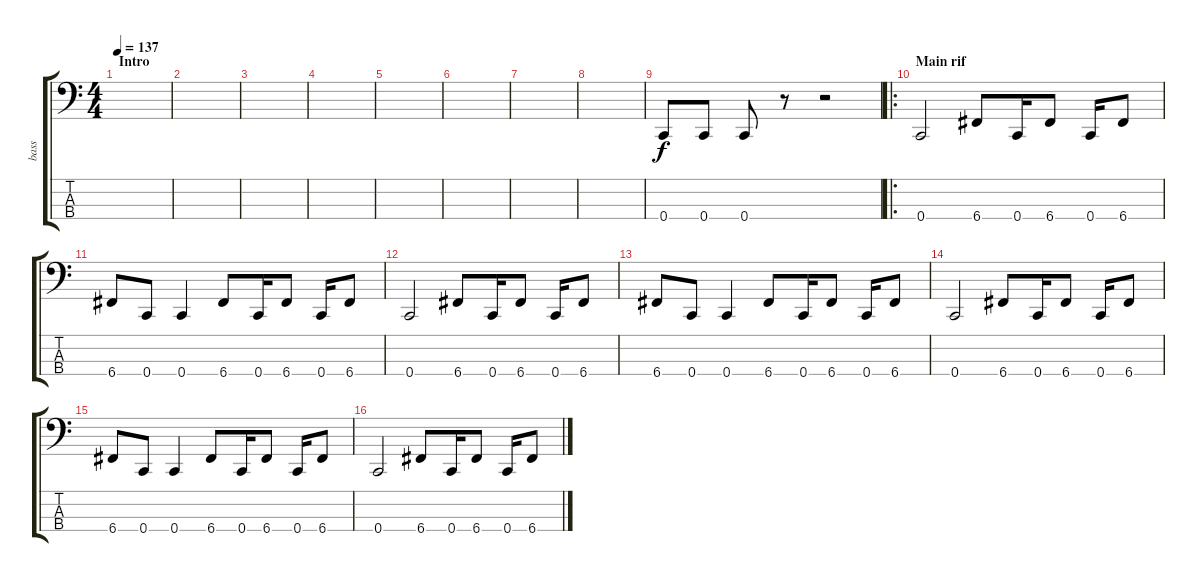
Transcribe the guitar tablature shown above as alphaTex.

\track ("bass" "bass") {instrument electricbasspick}
\staff {score tabs}
\tuning (F2 C2 G1 C1) {hide}
\ts (4 4)
\section ("" "Intro")
\tempo 137
\clef f4
\ks c
|
|
|
|
|
|
|
|
0.4.8 0.4.8 0.4.8 r.8 r.2 |
\ro
\section ("" "Main rif")
0.4.2 6.4.8 0.4.16 6.4.8 0.4.16 6.4.8 |
6.4.8 0.4.8 0.4.4 6.4.8 0.4.16 6.4.8 0.4.16 6.4.8 |
0.4.2 6.4.8 0.4.16 6.4.8 0.4.16 6.4.8 |
6.4.8 0.4.8 0.4.4 6.4.8 0.4.16 6.4.8 0.4.16 6.4.8 |
0.4.2 6.4.8 0.4.16 6.4.8 0.4.16 6.4.8 |
6.4.8 0.4.8 0.4.4 6.4.8 0.4.16 6.4.8 0.4.16 6.4.8 |
0.4.2 6.4.8 0.4.16 6.4.8 0.4.16 6.4.8
